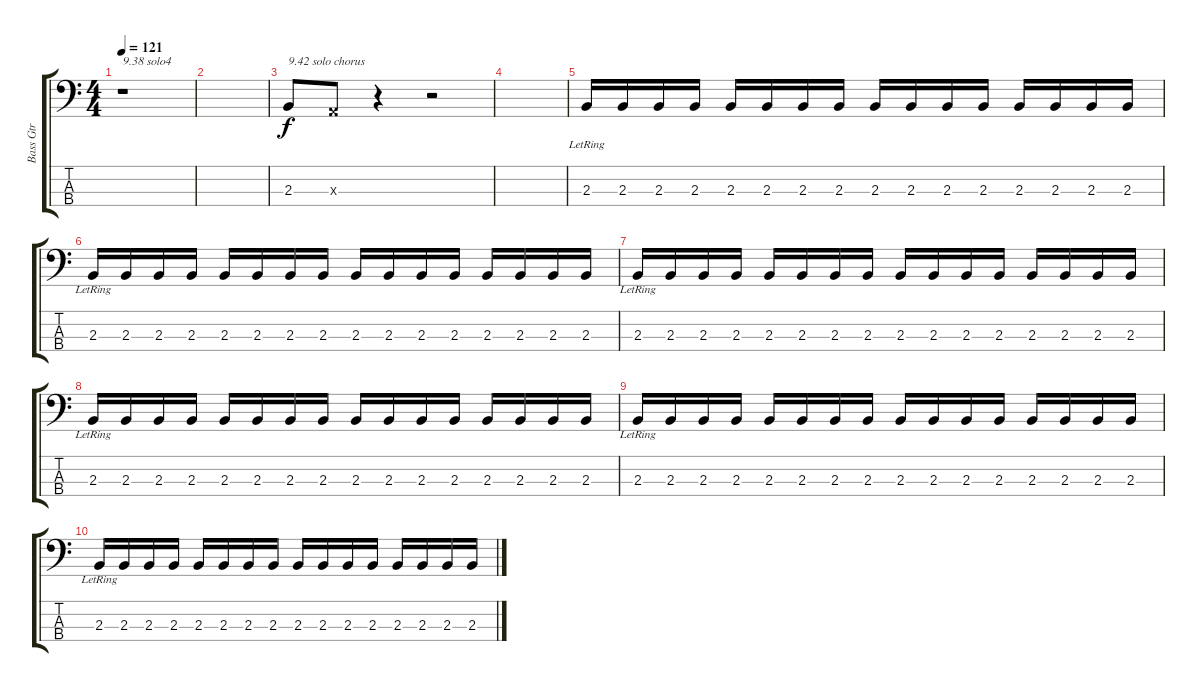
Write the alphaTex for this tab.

\track ("Bass Gtr" "Bass Gtr") {instrument electricbassfinger}
\staff {score tabs}
\tuning (G2 D2 A1 E1) {hide}
\ts (4 4)
\tempo 121
\clef f4
\ks c
r.1{txt "9.38 solo4" dy f} |
|
2.3.8{txt "9.42 solo chorus"} 0.3{x}.8 r.4 r.2 |
|
2.3{lr}.16 2.3.16 2.3.16 2.3.16 2.3.16 2.3.16 2.3.16 2.3.16 2.3.16 2.3.16 2.3.16 2.3.16 2.3.16 2.3.16 2.3.16 2.3.16 |
2.3{lr}.16 2.3.16 2.3.16 2.3.16 2.3.16 2.3.16 2.3.16 2.3.16 2.3.16 2.3.16 2.3.16 2.3.16 2.3.16 2.3.16 2.3.16 2.3.16 |
2.3{lr}.16{volume 0} 2.3.16 2.3.16 2.3.16 2.3.16 2.3.16 2.3.16 2.3.16 2.3.16 2.3.16 2.3.16 2.3.16 2.3.16 2.3.16 2.3.16 2.3.16 |
2.3{lr}.16 2.3.16 2.3.16 2.3.16 2.3.16 2.3.16 2.3.16 2.3.16 2.3.16 2.3.16 2.3.16 2.3.16 2.3.16 2.3.16 2.3.16 2.3.16 |
2.3{lr}.16 2.3.16 2.3.16 2.3.16 2.3.16 2.3.16 2.3.16 2.3.16 2.3.16 2.3.16 2.3.16 2.3.16 2.3.16 2.3.16 2.3.16 2.3.16 |
2.3{lr}.16 2.3.16 2.3.16 2.3.16 2.3.16 2.3.16 2.3.16 2.3.16 2.3.16 2.3.16 2.3.16 2.3.16 2.3.16 2.3.16 2.3.16 2.3.16
